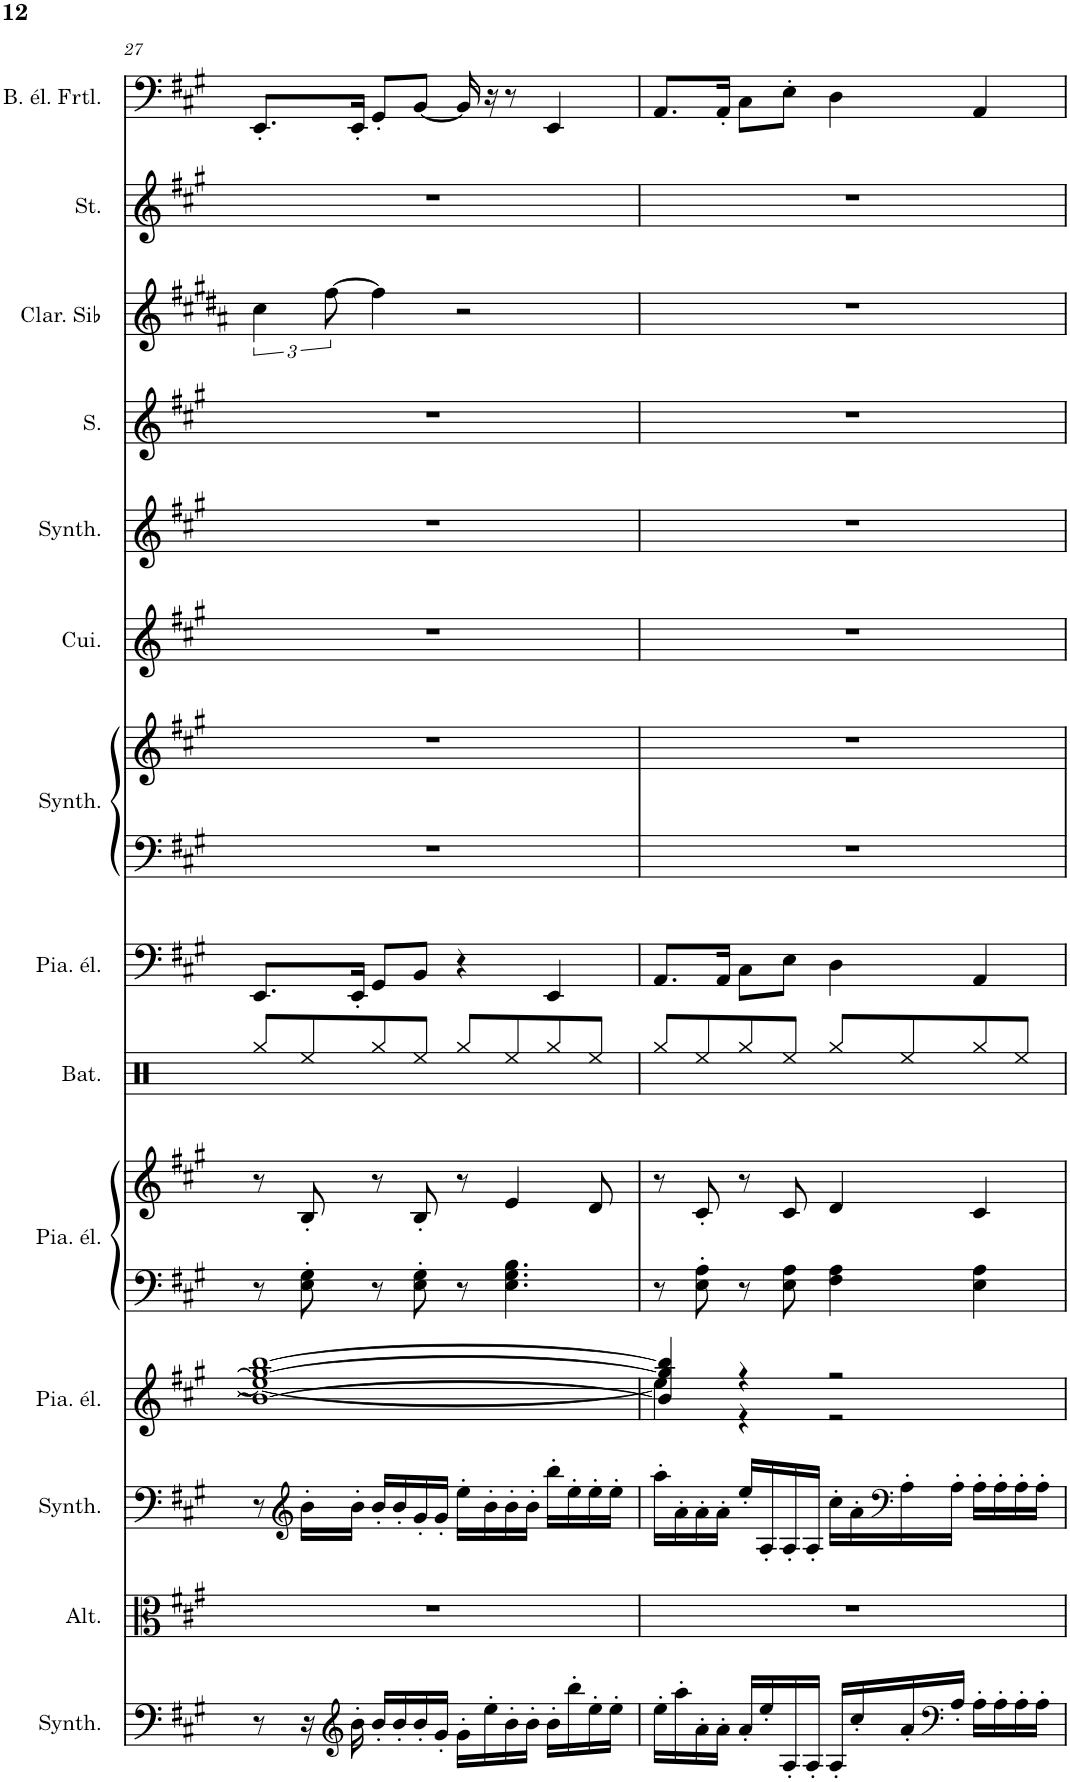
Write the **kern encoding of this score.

**kern	**kern	**kern	**kern	**kern	**kern	**kern	**kern	**kern	**kern	**kern	**kern	**kern	**kern	**kern	**kern
*part14	*part13	*part12	*part11	*part10	*part10	*part9	*part8	*part7	*part7	*part6	*part5	*part4	*part3	*part2	*part1
*staff16	*staff15	*staff14	*staff13	*staff12	*staff11	*staff10	*staff9	*staff8	*staff7	*staff6	*staff5	*staff4	*staff3	*staff2	*staff1
*I"Synthétiseur de créneaux	*I"Altos	*I"Synthétiseur de créneaux	*I"Piano électrique	*I"Piano électrique	*	*I"Batterie	*I"Piano électrique	*I"Synthétiseur de cuivres	*	*I"Cuivres	*I"Synthétiseur Pad	*I"Soprano	*I"Clarinette en Sib	*I"Cordes	*I"Basse électrique fretless, IWONTLET
*I'Synth.	*I'Alt.	*I'Synth.	*I'Pia. él.	*I'Pia. él.	*	*I'Bat.	*I'Pia. él.	*I'Synth.	*	*I'Cui.	*I'Synth.	*I'S.	*I'Clar. Sib	*	*I'B. él. Frtl.
!!LO:PB:g=z
*clefF4	*clefC3	*clefF4	*clefG2	*clefF4	*clefG2	*clefX	*clefF4	*clefF4	*clefG2	*clefG2	*clefG2	*clefG2	*clefG2	*clefG2	*clefF4
*	*	*	*	*	*	*	*	*	*	*	*	*	*Trd1c2	*	*Trd7c12
*k[f#c#g#]	*k[f#c#g#]	*k[f#c#g#]	*k[f#c#g#]	*k[f#c#g#]	*k[f#c#g#]	*k[]	*k[f#c#g#]	*k[f#c#g#]	*k[f#c#g#]	*k[f#c#g#]	*k[f#c#g#]	*k[f#c#g#]	*k[f#c#g#d#a#]	*k[f#c#g#]	*k[f#c#g#]
*M4/4	*M4/4	*M4/4	*M4/4	*M4/4	*M4/4	*M4/4	*M4/4	*M4/4	*M4/4	*M4/4	*M4/4	*M4/4	*M4/4	*M4/4	*M4/4
=27	=27	=27	=27	=27	=27	=27	=27	=27	=27	=27	=27	=27	=27	=27	=27
*	*	*	*^	*	*	*	*	*	*	*	*	*	*	*	*
8r	1r	8r	1b_ 1gg#_ [1bb	1ee_	8r	8r	8Rgg/L	8.EE/L	1r	1r	1r	1r	1r	6cc#\	1r	8.EE'/L
*	*	*clefG2	*	*	*	*	*	*	*	*	*	*	*	*	*	*
16r	.	16b'\LL	.	.	8E\' 8G#\'	8B'/	8Ree/	.	.	.	.	.	.	.	.	.
.	.	.	.	.	.	.	.	.	.	.	.	.	.	[12ff#\	.	.
*clefG2	*	*	*	*	*	*	*	*	*	*	*	*	*	*	*	*
16b'\	.	16b'\JJ	.	.	.	.	.	16EE'/Jk	.	.	.	.	.	.	.	16EE'/Jk
16b'/LL	.	16b'/LL	.	.	8r	8r	8Rgg/	8GG#/L	.	.	.	.	.	4ff#\]	.	8GG#'/L
16b'/	.	16b'/	.	.	.	.	.	.	.	.	.	.	.	.	.	.
16b'/	.	16g#'/	.	.	8E\' 8G#\'	8B'/	8Ree/J	8BB/J	.	.	.	.	.	.	.	[8BB/J
16g#'/JJ	.	16g#'/JJ	.	.	.	.	.	.	.	.	.	.	.	.	.	.
16g#'\LL	.	16ee'\LL	.	.	8r	8r	8Rgg/L	4r	.	.	.	.	.	2r	.	16BB/]
16ee'\	.	16b'\	.	.	.	.	.	.	.	.	.	.	.	.	.	16r
16b'\	.	16b'\	.	.	4.E\ 4.G#\ 4.B\	4e/	8Ree/	.	.	.	.	.	.	.	.	8r
16b'\JJ	.	16b'\JJ	.	.	.	.	.	.	.	.	.	.	.	.	.	.
16b'\LL	.	16bb'\LL	.	.	.	.	8Rgg/	4EE/	.	.	.	.	.	.	.	4EE/
16bb'\	.	16ee'\	.	.	.	.	.	.	.	.	.	.	.	.	.	.
16ee'\	.	16ee'\	.	.	.	8d/	8Ree/J	.	.	.	.	.	.	.	.	.
16ee'\JJ	.	16ee'\JJ	.	.	.	.	.	.	.	.	.	.	.	.	.	.
=28	=28	=28	=28	=28	=28	=28	=28	=28	=28	=28	=28	=28	=28	=28	=28	=28
16ee'\LL	1r	16aa'\LL	4b/] 4gg#/] 4bb/]	4ee\]	8r	8r	8Rgg/L	8.AA/L	1r	1r	1r	1r	1r	1r	1r	8.AA/L
16aa'\	.	16a'\	.	.	.	.	.	.	.	.	.	.	.	.	.	.
16a'\	.	16a'\	.	.	8E\' 8A\'	8c#'/	8Ree/	.	.	.	.	.	.	.	.	.
16a'\JJ	.	16a'\JJ	.	.	.	.	.	16AA/Jk	.	.	.	.	.	.	.	16AA'/Jk
16a'/LL	.	16ee'/LL	4r	4r	8r	8r	8Rgg/	8C#\L	.	.	.	.	.	.	.	8C#\L
16ee'/	.	16A'/	.	.	.	.	.	.	.	.	.	.	.	.	.	.
16A'/	.	16A'/	.	.	8E\ 8A\	8c#/	8Ree/J	8E\J	.	.	.	.	.	.	.	8E'\J
16A'/JJ	.	16A'/JJ	.	.	.	.	.	.	.	.	.	.	.	.	.	.
16A'/LL	.	16cc#'\LL	2r	2r	4F#\ 4A\	4d/	8Rgg/L	4D\	.	.	.	.	.	.	.	4D\
16cc#'/	.	16a'\	.	.	.	.	.	.	.	.	.	.	.	.	.	.
*	*	*clefF4	*	*	*	*	*	*	*	*	*	*	*	*	*	*
16a'/	.	16A'\	.	.	.	.	8Ree/	.	.	.	.	.	.	.	.	.
*clefF4	*	*	*	*	*	*	*	*	*	*	*	*	*	*	*	*
16A'/JJ	.	16A'\JJ	.	.	.	.	.	.	.	.	.	.	.	.	.	.
16A'\LL	.	16A'\LL	.	.	4E\ 4A\	4c#/	8Rgg/	4AA/	.	.	.	.	.	.	.	4AA/
16A'\	.	16A'\	.	.	.	.	.	.	.	.	.	.	.	.	.	.
16A'\	.	16A'\	.	.	.	.	8Ree/J	.	.	.	.	.	.	.	.	.
16A'\JJ	.	16A'\JJ	.	.	.	.	.	.	.	.	.	.	.	.	.	.
*	*	*	*v	*v	*	*	*	*	*	*	*	*	*	*	*	*
=	=	=	=	=	=	=	=	=	=	=	=	=	=	=	=
*-	*-	*-	*-	*-	*-	*-	*-	*-	*-	*-	*-	*-	*-	*-	*-
